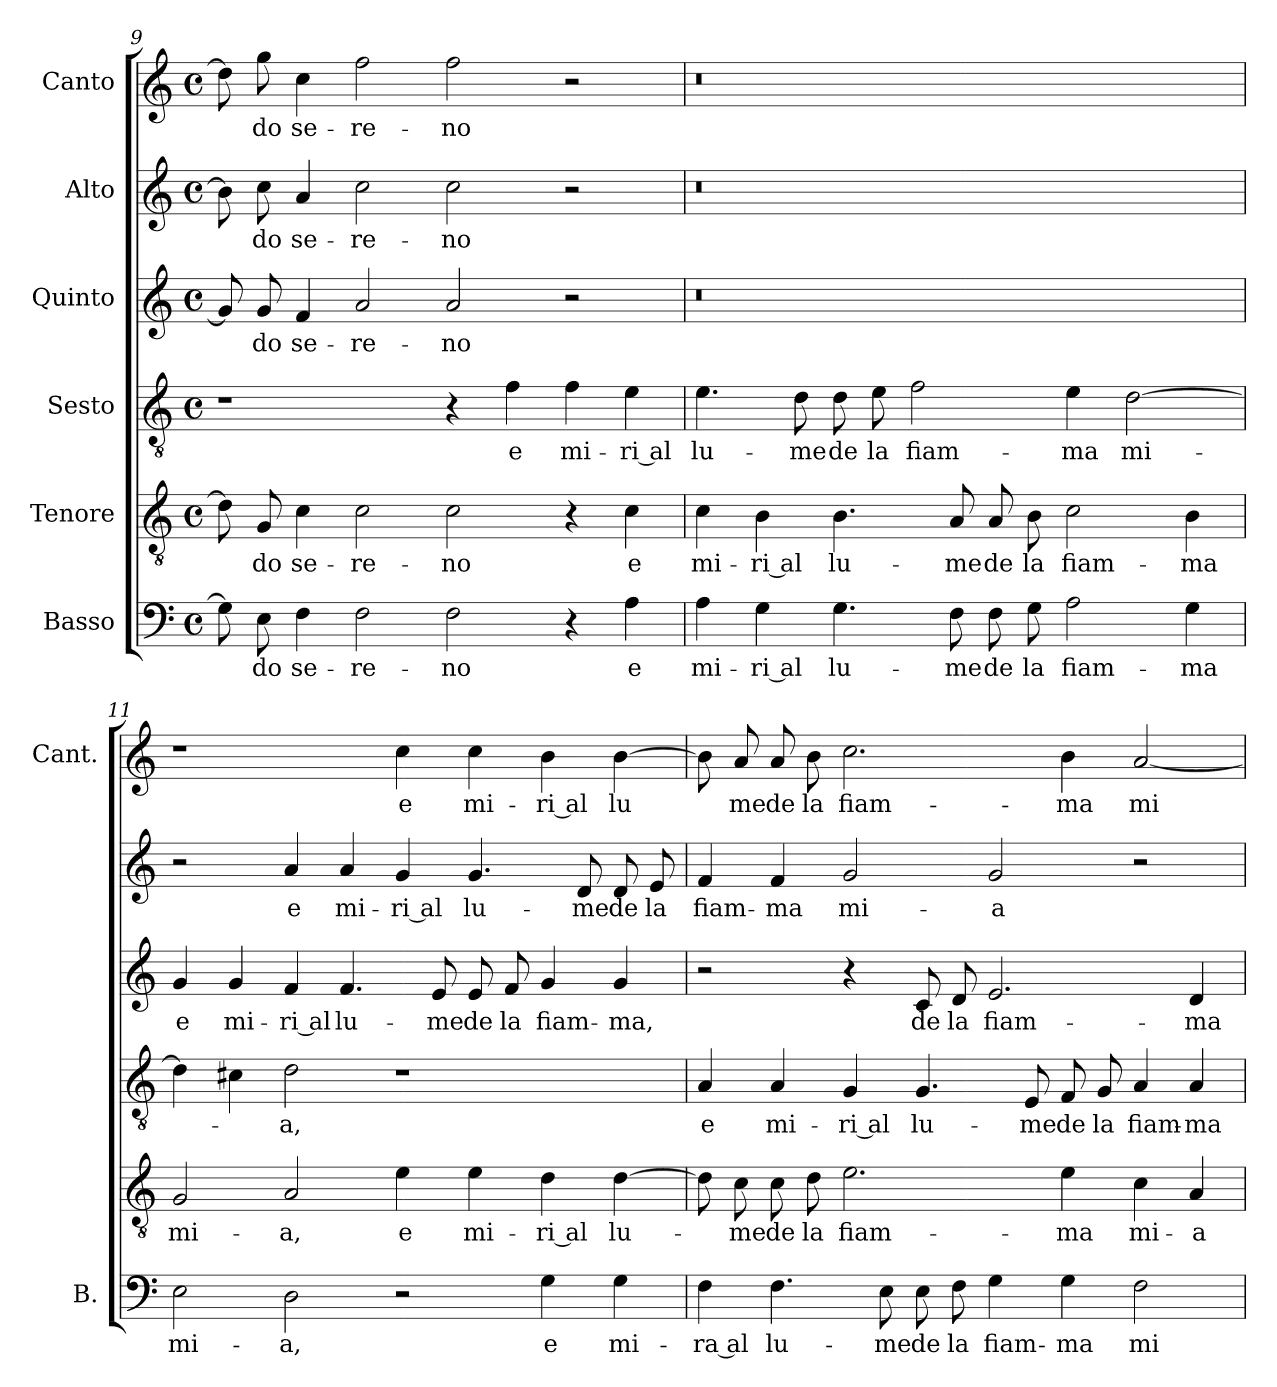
**kern	**text	**kern	**text	**kern	**text	**kern	**text	**kern	**text	**kern	**text
*part6	*part6	*part5	*part5	*part4	*part4	*part3	*part3	*part2	*part2	*part1	*part1
*staff6	*staff6	*staff5	*staff5	*staff4	*staff4	*staff3	*staff3	*staff2	*staff2	*staff1	*staff1
*I"Basso	*	*I"Tenore	*	*I"Sesto	*	*I"Quinto	*	*I"Alto	*	*I"Canto	*
*I'B.	*	*	*	*	*	*	*	*	*	*I'Cant.	*
*clefF4	*	*clefGv2	*	*clefGv2	*	*clefG2	*	*clefG2	*	*clefG2	*
*k[]	*	*k[]	*	*k[]	*	*k[]	*	*k[]	*	*k[]	*
*C:	*	*C:	*	*C:	*	*C:	*	*C:	*	*C:	*
*M4/4	*	*M4/4	*	*M4/4	*	*M4/4	*	*M4/4	*	*M4/4	*
*met(c)	*	*met(c)	*	*met(c)	*	*met(c)	*	*met(c)	*	*met(c)	*
=9	=9	=9	=9	=9	=9	=9	=9	=9	=9	=9	=9
8G\]	.	8d\]	.	1r	.	8g/]	.	8b\]	.	8dd\]	.
8E\	-do	8G/	-do	.	.	8g/	-do	8cc\	-do	8gg\	-do
4F\	se-	4c\	se-	.	.	4f/	se-	4a/	se-	4cc\	se-
2F\	-re-	2c\	-re-	.	.	2a/	-re-	2cc\	-re-	2ff\	-re-
2F\	-no	2c\	-no	4r	.	2a/	-no	2cc\	-no	2ff\	-no
.	.	.	.	4f\	e	.	.	.	.	.	.
4r	.	4r	.	4f\	mi-	2r	.	2r	.	2r	.
4A\	e	4c\	e	4e\	-ri al	.	.	.	.	.	.
=10	=10	=10	=10	=10	=10	=10	=10	=10	=10	=10	=10
!	!	!	!	!	!	!LO:N:vis=0	!	!LO:N:vis=0	!	!LO:N:vis=0	!
4A\	mi-	4c\	mi-	4.e\	lu-	1r	.	1r	.	1r	.
4G\	-ri al	4B\	-ri al	.	.	.	.	.	.	.	.
.	.	.	.	8d\	-me	.	.	.	.	.	.
4.G\	lu-	4.B\	lu-	8d\	de	.	.	.	.	.	.
.	.	.	.	8e\	la	.	.	.	.	.	.
.	.	.	.	2f\	fiam-	.	.	.	.	.	.
8F\	-me	8A/	-me	.	.	.	.	.	.	.	.
8F\	de	8A/	de	.	.	1ryy	.	1ryy	.	1ryy	.
8G\	la	8B\	la	.	.	.	.	.	.	.	.
2A\	fiam-	2c\	fiam-	4e\	-ma	.	.	.	.	.	.
.	.	.	.	[2d\	mi-	.	.	.	.	.	.
4G\	-ma	4B\	-ma	.	.	.	.	.	.	.	.
=11	=11	=11	=11	=11	=11	=11	=11	=11	=11	=11	=11
2E\	mi-	2G/	mi-	4d\]	.	4g/	e	2r	.	1r	.
.	.	.	.	4c#X\	.	4g/	mi-	.	.	.	.
2D\	-a,	2A/	-a,	2d\	-a,	4f/	-ri al	4a/	e	.	.
.	.	.	.	.	.	4.f/	lu-	4a/	mi-	.	.
2r	.	4e\	e	1r	.	.	.	4g/	-ri al	4cc\	e
.	.	.	.	.	.	8e/	-me	.	.	.	.
.	.	4e\	mi-	.	.	8e/	de	4.g/	lu-	4cc\	mi-
.	.	.	.	.	.	8f/	la	.	.	.	.
4G\	e	4d\	-ri al	.	.	4g/	fiam-	.	.	4b\	-ri al
.	.	.	.	.	.	.	.	8d/	-me	.	.
4G\	mi-	[4d\	lu-	.	.	4g/	-ma,	8d/	de	[4b\	lu
.	.	.	.	.	.	.	.	8e/	la	.	.
=12	=12	=12	=12	=12	=12	=12	=12	=12	=12	=12	=12
4F\	-ra al	8d\]	.	4A/	e	2r	.	4f/	fiam-	8b\]	.
.	.	8c\	-me	.	.	.	.	.	.	8a/	me
4.F\	lu-	8c\	de	4A/	mi-	.	.	4f/	-ma	8a/	de
.	.	8d\	la	.	.	.	.	.	.	8b\	la
.	.	2.e\	fiam-	4G/	-ri al	4r	.	2g/	mi-	2.cc\	fiam-
8E\	-me	.	.	.	.	.	.	.	.	.	.
8E\	de	.	.	4.G/	lu-	8c/	de	.	.	.	.
8F\	la	.	.	.	.	8d/	la	.	.	.	.
4G\	fiam-	.	.	.	.	2.e/	fiam-	2g/	-a	.	.
.	.	.	.	8E/	-me	.	.	.	.	.	.
4G\	-ma	4e\	-ma	8F/	de	.	.	.	.	4b\	-ma
.	.	.	.	8G/	la	.	.	.	.	.	.
2F\	mi-	4c\	mi-	4A/	fiam-	.	.	2r	.	[2a/	mi-
.	.	4A/	-a	4A/	-ma	4d/	-ma	.	.	.	.
=	=	=	=	=	=	=	=	=	=	=	=
*-	*-	*-	*-	*-	*-	*-	*-	*-	*-	*-	*-
